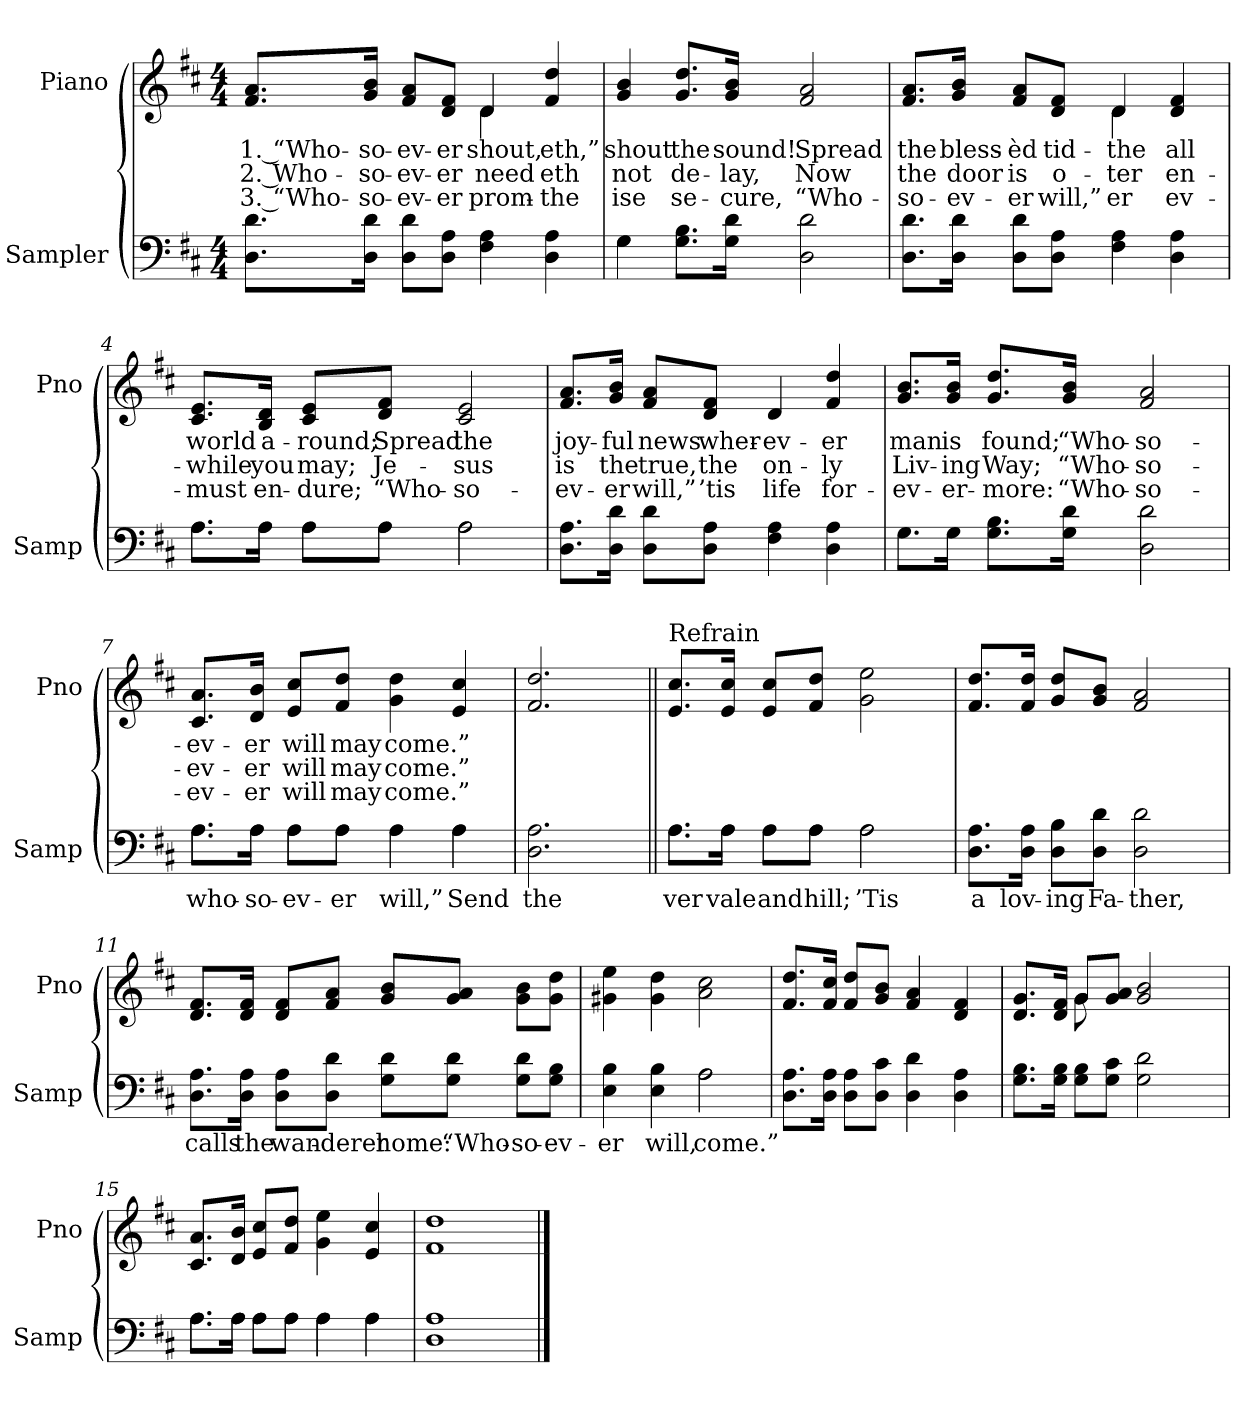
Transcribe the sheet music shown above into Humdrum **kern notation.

**kern	**text	**kern	**text	**text	**text
*part2	*part2	*part1	*part1	*part1	*part1
*staff2	*staff2	*staff1	*staff1	*staff1	*staff1
*I"Sampler	*	*I"Piano	*	*	*
*I'Samp	*	*I'Pno	*	*	*
*clefF4	*	*clefG2	*	*	*
*k[f#c#]	*	*k[f#c#]	*	*	*
*D:	*	*D:	*	*	*
*M4/4	*	*M4/4	*	*	*
=1	=1	=1	=1	=1	=1
*	*	*^	*	*	*
8.D\ 8.d\L	.	8.f#/ 8.a/L	2ryy	1. “Who-	2. Who-	3. “Who-
16D\ 16d\Jk	.	16g/ 16b/Jk	.	-so-	-so-	-so-
8D\ 8d\L	.	8f#/ 8a/L	.	-ev-	-ev-	-ev-
8D\ 8A\J	.	8d/ 8f#/J	.	-er	-er	-er
4F# 4A	.	4d/	4d	shout,	need	prom-
4D 4A	.	4f# 4dd	4ryy	-eth,”	-eth	the
*	*	*v	*v	*	*	*
=2	=2	=2	=2	=2	=2
*^	*	*	*	*	*
4G\	4G	.	4g 4b	shout	not	-ise
8.G\ 8.B\L	2.ryy	.	8.g/ 8.dd/L	the	de-	se-
16G\ 16d\Jk	.	.	16g/ 16b/Jk	sound!	-lay,	-cure,
2D 2d	.	.	2f# 2a	Spread	Now	“Who-
*v	*v	*	*	*	*	*
=3	=3	=3	=3	=3	=3
*	*	*^	*	*	*
8.D\ 8.d\L	.	8.f#/ 8.a/L	2ryy	the	the	-so-
16D\ 16d\Jk	.	16g/ 16b/Jk	.	bless-	door	-ev-
8D\ 8d\L	.	8f#/ 8a/L	.	-èd	is	-er
8D\ 8A\J	.	8d/ 8f#/J	.	tid-	o-	will,”
4F# 4A	.	4d/	4d	the	-ter	-er
4D 4A	.	4d 4f#	4ryy	all	en-	-ev-
*	*	*v	*v	*	*	*
=4	=4	=4	=4	=4	=4
*^	*	*	*	*	*
8.A\L	8.A\L	.	8.c#/ 8.e/L	world	while	must
16A\Jk	16A\Jk	.	16B/ 16d/Jk	a-	you	en-
8A\L	8A\L	.	8c#/ 8e/L	-round;	may;	-dure;
8A\J	8A\J	.	8d/ 8f#/J	Spread	Je-	“Who-
2A\	2A	.	2c# 2e	the	-sus	-so-
*v	*v	*	*	*	*	*
=5	=5	=5	=5	=5	=5
8.D\ 8.A\L	.	8.f#/ 8.a/L	joy-	is	-ev-
16D\ 16d\Jk	.	16g/ 16b/Jk	-ful	the	-er
8D\ 8d\L	.	8f#/ 8a/L	news	true,	will,”
8D\ 8A\J	.	8d/ 8f#/J	wher-	the	’tis
4F# 4A	.	4d	-ev-	on-	life
4D 4A	.	4f# 4dd	-er	-ly	for-
=6	=6	=6	=6	=6	=6
8.G\L	.	8.g/ 8.b/L	man	Liv-	-ev-
16G\Jk	.	16g/ 16b/Jk	is	-ing	-er-
8.G\ 8.B\L	.	8.g/ 8.dd/L	found;	Way;	-more:
16G\ 16d\Jk	.	16g/ 16b/Jk	“Who-	“Who-	“Who-
2D 2d	.	2f# 2a	-so-	-so-	-so-
=7	=7	=7	=7	=7	=7
*^	*	*	*	*	*
8.A\L	8.A\L	who-	8.c#/ 8.a/L	-ev-	-ev-	-ev-
16A\Jk	16A\Jk	-so-	16d/ 16b/Jk	-er	-er	-er
8A\L	8A\L	-ev-	8e/ 8cc#/L	will	will	will
8A\J	8A\J	-er	8f#/ 8dd/J	may	may	may
4A\	4A	will,”	4g 4dd	come.”	come.”	come.”
4A\	4A	Send	4e 4cc#	.	.	.
*v	*v	*	*	*	*	*
=8	=8	=8	=8	=8	=8
2.D 2.A	the	2.f# 2.dd	.	.	.
=9||	=9||	=9||	=9||	=9||	=9||
*^	*	*	*	*	*
!	!	!	!LO:TX:t=Refrain	!	!	!
8.A\L	8.A\L	-ver	8.e/ 8.cc#/L	.	.	.
16A\Jk	16A\Jk	vale	16e/ 16cc#/Jk	.	.	.
8A\L	8A\L	and	8e/ 8cc#/L	.	.	.
8A\J	8A\J	hill;	8f#/ 8dd/J	.	.	.
2A\	2A	’Tis	2g 2ee	.	.	.
*v	*v	*	*	*	*	*
=10	=10	=10	=10	=10	=10
8.D\ 8.A\L	a	8.f#/ 8.dd/L	.	.	.
16D\ 16A\Jk	lov-	16f#/ 16dd/Jk	.	.	.
8D\ 8B\L	-ing	8g/ 8dd/L	.	.	.
8D\ 8d\J	Fa-	8g/ 8b/J	.	.	.
2D 2d	-ther,	2f# 2a	.	.	.
=11	=11	=11	=11	=11	=11
8.D\ 8.A\L	calls	8.d/ 8.f#/L	.	.	.
16D\ 16A\Jk	the	16d/ 16f#/Jk	.	.	.
8D\ 8A\L	wan-	8d/ 8f#/L	.	.	.
8D\ 8d\J	-derer	8f#/ 8a/J	.	.	.
8G\ 8d\L	home:	8g/ 8b/L	.	.	.
8G\ 8d\J	“Who-	8g/ 8a/J	.	.	.
8G\ 8d\L	-so-	8g\ 8b\L	.	.	.
8G\ 8B\J	-ev-	8g\ 8dd\J	.	.	.
=12	=12	=12	=12	=12	=12
*^	*	*	*	*	*
4E 4B	2ryy	-er	4g#X 4ee	.	.	.
4E 4B	.	will,	4g# 4dd	.	.	.
2A\	2A	come.”	2a 2cc#	.	.	.
*v	*v	*	*	*	*	*
=13	=13	=13	=13	=13	=13
8.D\ 8.A\L	.	8.f#/ 8.dd/L	.	.	.
16D\ 16A\Jk	.	16f#/ 16cc#/Jk	.	.	.
8D\ 8A\L	.	8f#/ 8dd/L	.	.	.
8D\ 8c#\J	.	8g/ 8b/J	.	.	.
4D 4d	.	4f# 4a	.	.	.
4D 4A	.	4d 4f#	.	.	.
=14	=14	=14	=14	=14	=14
*	*	*^	*	*	*
8.G\ 8.B\L	.	8.d/ 8.g/L	4ryy	.	.	.
16G\ 16B\Jk	.	16d/ 16f#/Jk	.	.	.	.
8G\ 8B\L	.	8g/L	8g	.	.	.
8G\ 8c#\J	.	8g/ 8a/J	2ryy	.	.	.
2G 2d	.	2g 2b	.	.	.	.
.	.	.	8ryy	.	.	.
*	*	*v	*v	*	*	*
=15	=15	=15	=15	=15	=15
*^	*	*	*	*	*
8.A\L	8.A\L	.	8.c#/ 8.a/L	.	.	.
16A\Jk	16A\Jk	.	16d/ 16b/Jk	.	.	.
8A\L	8A\L	.	8e/ 8cc#/L	.	.	.
8A\J	8A\J	.	8f#/ 8dd/J	.	.	.
4A\	4A	.	4g 4ee	.	.	.
4A\	4A	.	4e 4cc#	.	.	.
*v	*v	*	*	*	*	*
=16	=16	=16	=16	=16	=16
1D 1A	.	1f# 1dd	.	.	.
==	==	==	==	==	==
*-	*-	*-	*-	*-	*-
